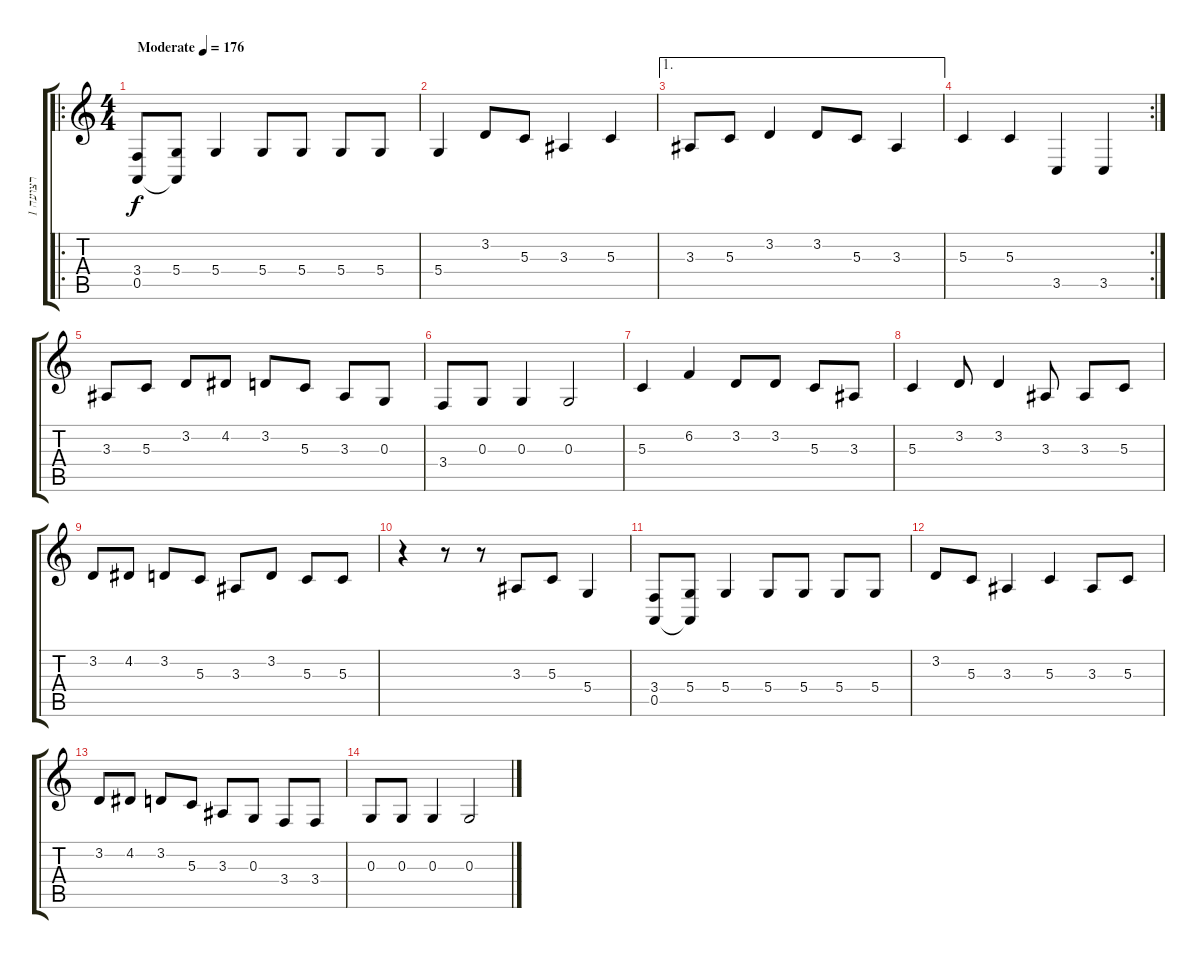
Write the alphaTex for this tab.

\track ("רצועה 1" "רצועה 1") {instrument violin}
\staff {score tabs}
\tuning (E4 B3 G3 D3 A2 E2) {hide}
\ro
\ts (4 4)
\tempo (176 "Moderate")
\clef g2
\ks c
(3.4 0.5).8{dy f instrument violin} (5.4 0.5{t}).8 5.4.4 5.4.8 5.4.8 5.4.8 5.4.8 |
5.4.4 3.2.8 5.3.8 3.3.4 5.3.4 |
\ae 1
3.3.8 5.3.8 3.2.4 3.2.8 5.3.8 3.3.4 |
\rc 2
5.3.4 5.3.4 3.5.4 3.5.4 |
3.3.8 5.3.8 3.2.8 4.2.8 3.2.8 5.3.8 3.3.8 0.3.8 |
3.4.8 0.3.8 0.3.4 0.3.2 |
5.3.4 6.2.4 3.2.8 3.2.8 5.3.8 3.3.8 |
5.3.4 3.2.8 3.2.4 3.3.8 3.3.8 5.3.8 |
3.2.8 4.2.8 3.2.8 5.3.8 3.3.8 3.2.8 5.3.8 5.3.8 |
r.4 r.8 r.8 3.3.8 5.3.8 5.4.4 |
(3.4 0.5).8 (5.4 0.5{t}).8 5.4.4 5.4.8 5.4.8 5.4.8 5.4.8 |
3.2.8 5.3.8 3.3.4 5.3.4 3.3.8 5.3.8 |
3.2.8 4.2.8 3.2.8 5.3.8 3.3.8 0.3.8 3.4.8 3.4.8 |
0.3.8 0.3.8 0.3.4 0.3.2
